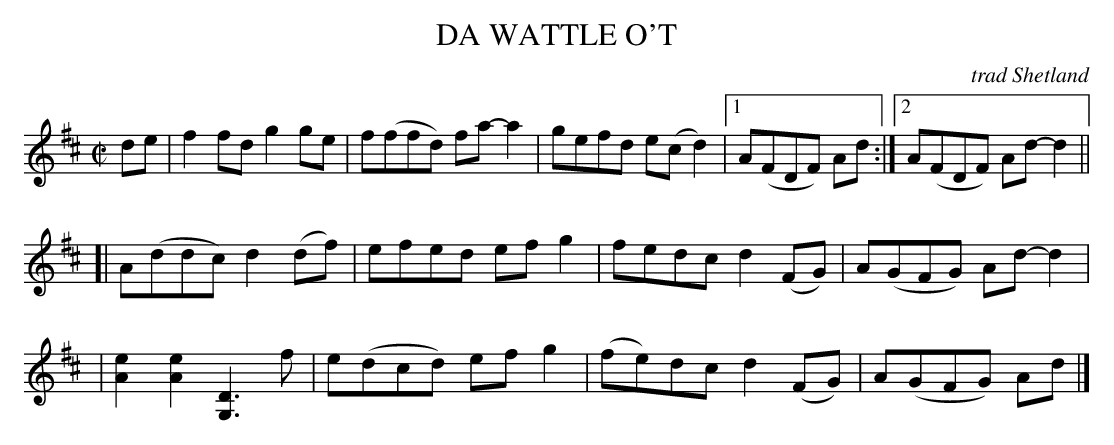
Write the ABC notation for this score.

X:1
T: DA WATTLE O'T
O: trad Shetland
M: C|
L: 1/8
K: D
de \
|  f2fd g2ge | f(ffd) fa-a2 | gefd e(cd2) |1A(FDF) Ad :|2 A(FDF) Ad-d2 ||
[| A(ddc) d2(df) | efed efg2 | fedc d2(FG) | A(GFG) Ad-d2 |
| [e2A2][e2A2] [D3G,3]f | e(dcd) efg2 | (fe)dc d2(FG) | A(GFG) Ad |]
